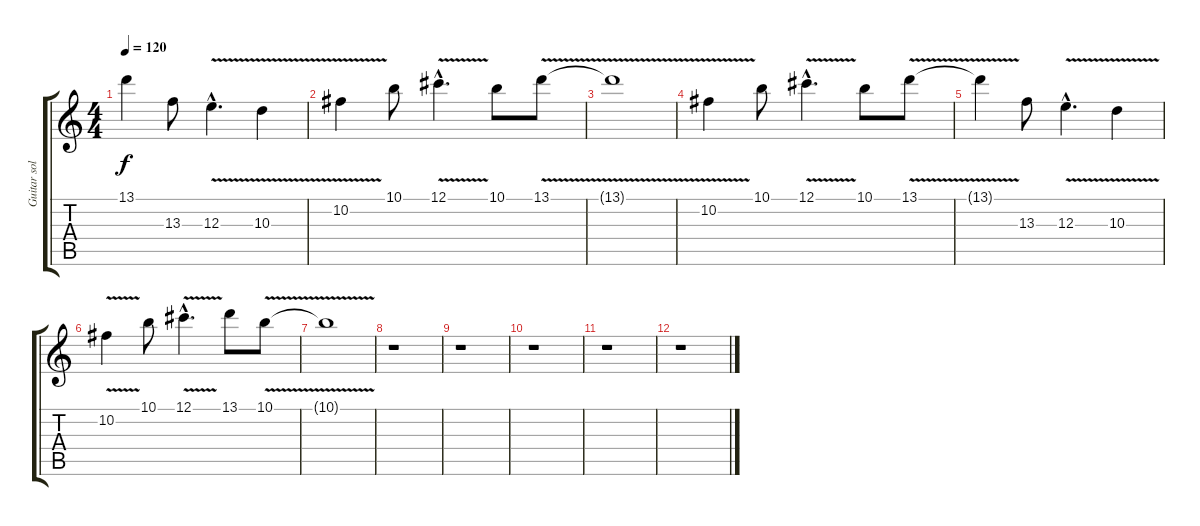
\track ("Guitar solo" "Guitar sol") {instrument distortionguitar}
\staff {score tabs}
\tuning (Db4 Ab3 E3 B2 Gb2 B1) {hide}
\ts (4 4)
\tempo 120
\clef g2
\ks c
13.1{t}.4{dy f} 13.3.8 12.3{v hac}.4{d} 10.3{v}.4 |
10.2{v}.4 10.1.8 12.1{v hac}.4{d} 10.1.8 13.1{v}.8 |
13.1{t}.1 |
10.2{v}.4 10.1.8 12.1{v hac}.4{d} 10.1.8 13.1{v}.8 |
13.1{t}.4 13.3.8 12.3{v hac}.4{d} 10.3{v}.4 |
10.2{v}.4 10.1.8 12.1{v hac}.4{d} 13.1.8 10.1{v}.8 |
10.1{t}.1 |
r.1 |
r.1 |
r.1 |
r.1 |
r.1
